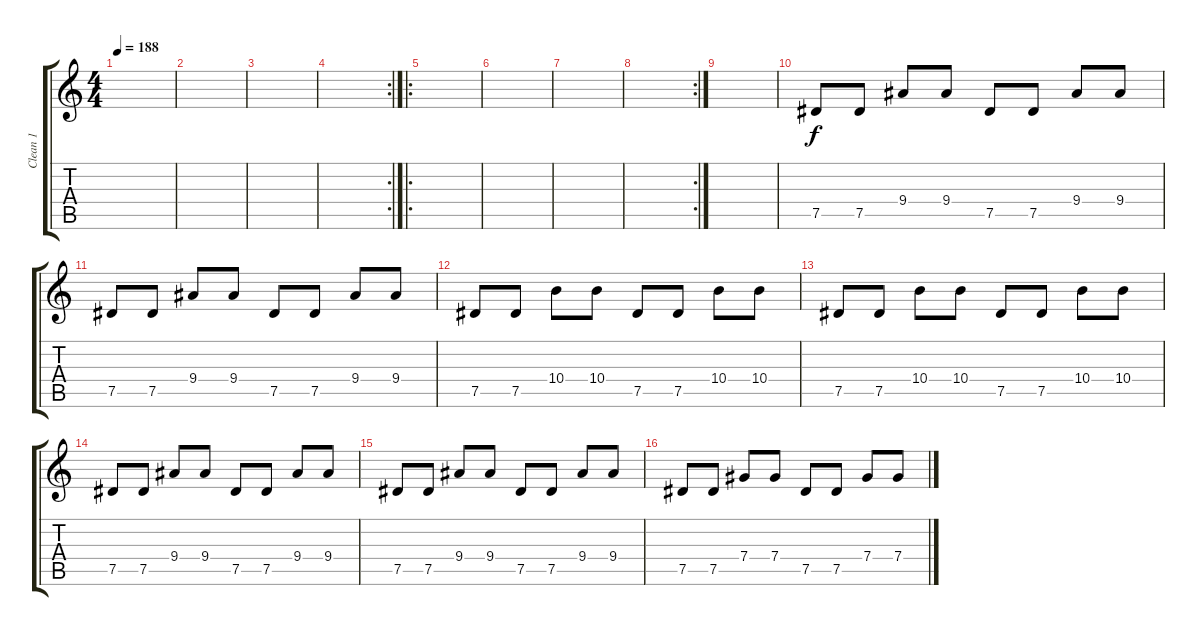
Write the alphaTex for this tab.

\track ("Clean 1" "Clean 1") {instrument electricguitarmuted}
\staff {score tabs}
\tuning (Eb4 Bb3 Gb3 Db3 Ab2 Eb2) {hide}
\ts (4 4)
\tempo 188
\clef g2
\ks c
|
|
|
\rc 2
|
\ro
|
|
|
\rc 2
|
|
7.5.8 7.5.8 9.4.8 9.4.8 7.5.8 7.5.8 9.4.8 9.4.8 |
7.5.8 7.5.8 9.4.8 9.4.8 7.5.8 7.5.8 9.4.8 9.4.8 |
7.5.8 7.5.8 10.4.8 10.4.8 7.5.8 7.5.8 10.4.8 10.4.8 |
7.5.8 7.5.8 10.4.8 10.4.8 7.5.8 7.5.8 10.4.8 10.4.8 |
7.5.8 7.5.8 9.4.8 9.4.8 7.5.8 7.5.8 9.4.8 9.4.8 |
7.5.8 7.5.8 9.4.8 9.4.8 7.5.8 7.5.8 9.4.8 9.4.8 |
7.5.8 7.5.8 7.4.8 7.4.8 7.5.8 7.5.8 7.4.8 7.4.8
